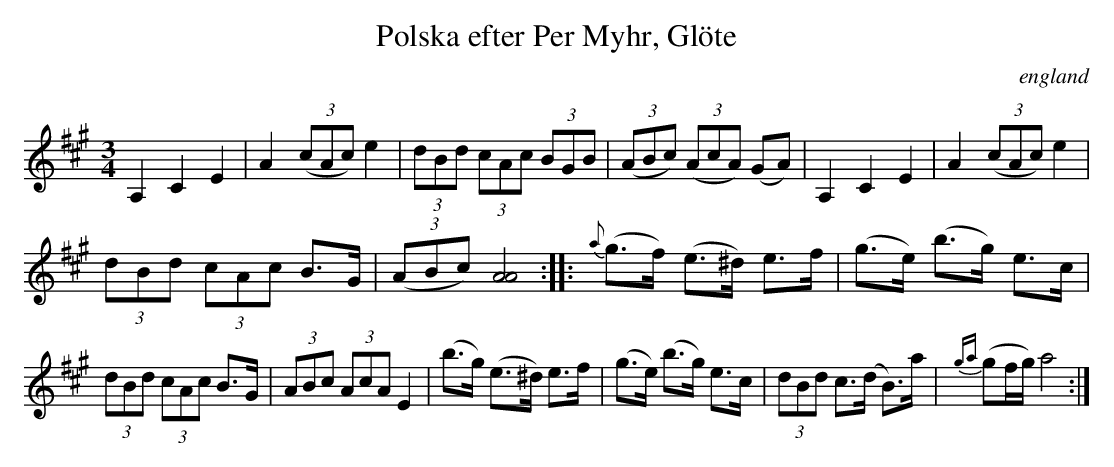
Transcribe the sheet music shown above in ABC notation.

X:1
T:Polska efter Per Myhr, Gl\"ote
O:england
Q:165
M:3/4
L:1/8
K:A
A,2 C2 E2 | A2 ((3cAc) e2 | \
(3dBd (3cAc (3BGB | ((3ABc) ((3AcA) (GA) | \
A,2 C2 E2 | A2 ((3cAc) e2 |
(3dBd (3cAc B>G | ((3ABc) [A4A4] :: \
{a}(g>f) (e>^d) e>f | (g>e) (b>g) e>c |
(3dBd (3cAc B>G | (3ABc (3AcA E2 | \
(b>g) (e>^d) e>f | (g>e) (b>g) e>c | \
(3dBd c>(d B>)a | {ga}(gf/g/) a4 :|
